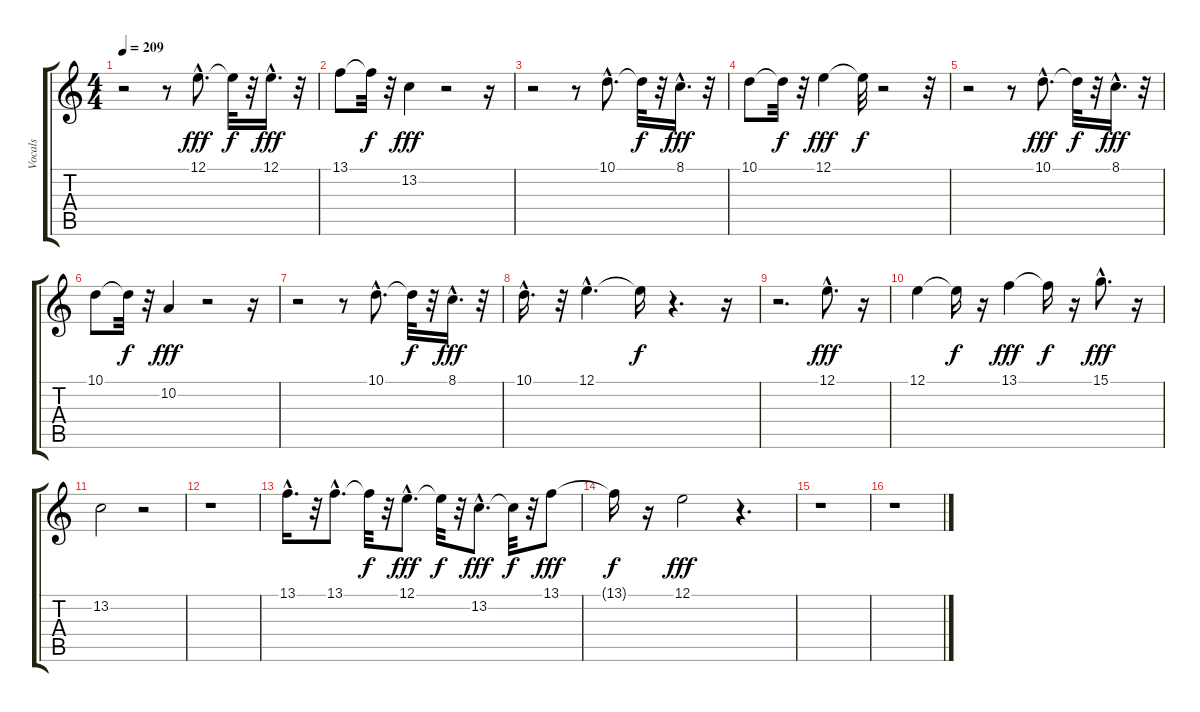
\track ("Vocals" "Vocals") {instrument sopranosax}
\staff {score tabs}
\tuning (E4 B3 G3 D3 A2 E2) {hide}
\ts (4 4)
\tempo 209
\clef g2
\ks c
r.2{dy f} r.8 12.1{hac}.8{d dy fff} 12.1{t}.32{dy f} r.32 12.1{hac}.16{d dy fff} r.32 |
13.1.8 13.1{t}.32{dy f} r.32 13.2.4{dy fff} r.2 r.16 |
r.2 r.8 10.1{hac}.8{d} 10.1{t}.32{dy f} r.32 8.1{hac}.16{d dy fff} r.32 |
10.1.8 10.1{t}.32{dy f} r.32 12.1.4{dy fff} 12.1{t}.32{dy f} r.2 r.32 |
r.2 r.8 10.1{hac}.8{d dy fff} 10.1{t}.32{dy f} r.32 8.1{hac}.16{d dy fff} r.32 |
10.1.8 10.1{t}.32{dy f} r.32 10.2.4{dy fff} r.2 r.16 |
r.2 r.8 10.1{hac}.8{d} 10.1{t}.32{dy f} r.32 8.1{hac}.16{d dy fff} r.32 |
10.1{hac}.16{d} r.32 12.1{hac}.4{d} 12.1{t}.16{dy f} r.4{d} r.16 |
r.2{d} 12.1{hac}.8{d dy fff} r.16 |
12.1.4 12.1{t}.16{dy f} r.16 13.1.4{dy fff} 13.1{t}.16{dy f} r.16 15.1{hac}.8{d dy fff} r.16 |
13.2.2 r.2 |
r.1 |
13.1{hac}.16{d} r.32 13.1{hac}.8{d} 13.1{t}.32{dy f} r.32 12.1{hac}.8{d dy fff} 12.1{t}.32{dy f} r.32 13.2{hac}.8{d dy fff} 13.2{t}.32{dy f} r.32 13.1.8{dy fff} |
13.1{t}.16{dy f} r.16 12.1.2{dy fff} r.4{d} |
r.1 |
r.1
